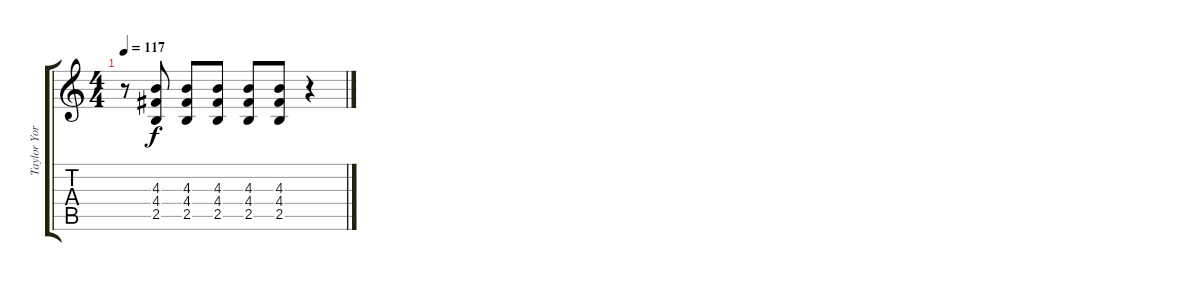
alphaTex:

\track ("Taylor York" "Taylor Yor") {instrument electricguitarjazz}
\staff {score tabs}
\tuning (E4 B3 G3 D3 A2 E2) {hide}
\ts (4 4)
\tempo 117
\clef g2
\ks c
r.8{dy f} (4.3 4.4 2.5).8 (4.3 4.4 2.5).8 (4.3 4.4 2.5).8 (4.3 4.4 2.5).8 (4.3 4.4 2.5).8 r.4
